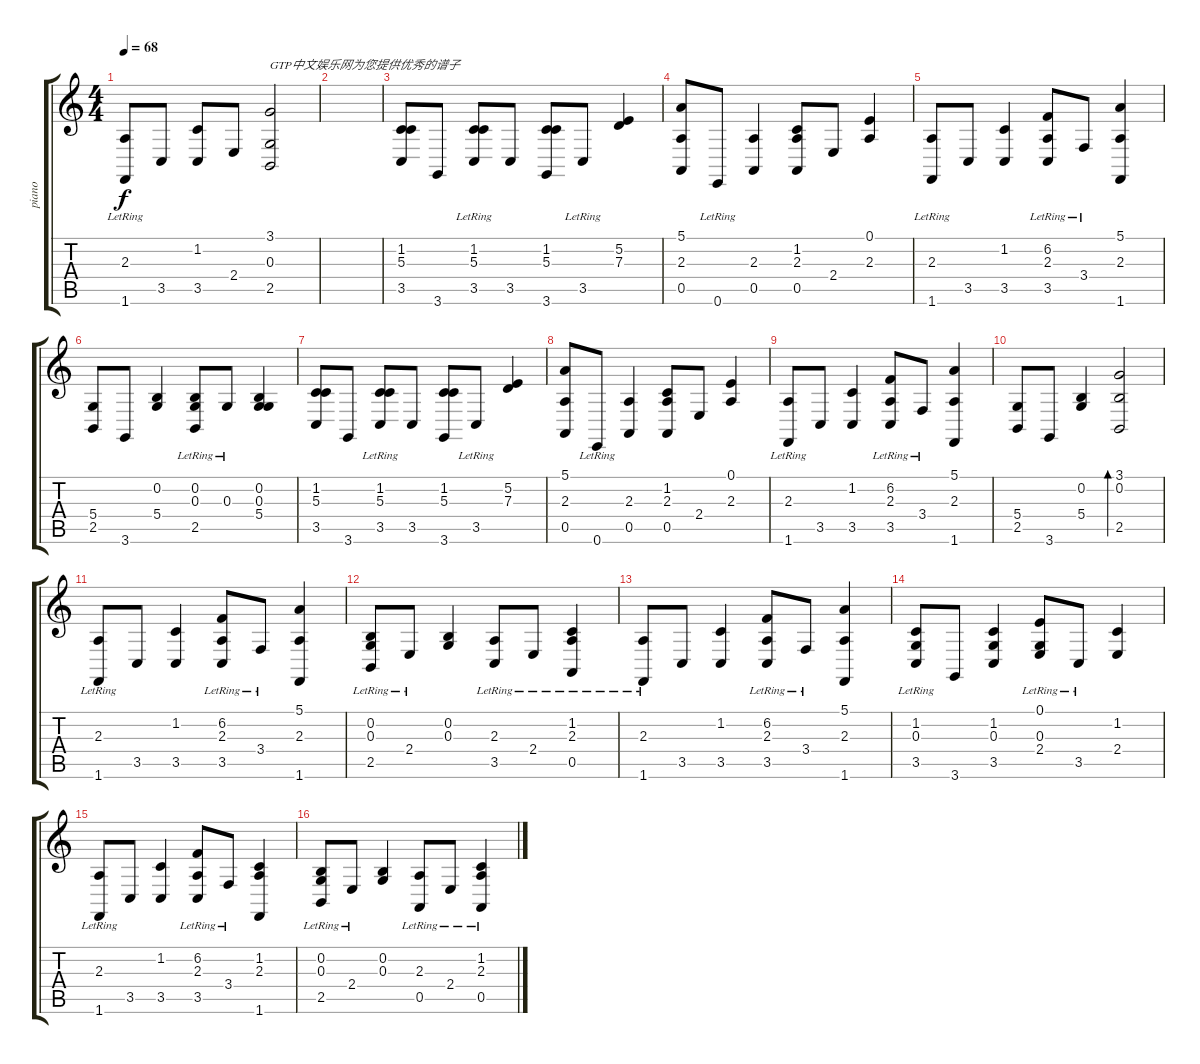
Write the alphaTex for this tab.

\track ("piano" "piano") {instrument acousticgrandpiano}
\staff {score tabs}
\tuning (E4 B3 G3 D3 A2 E2) {hide}
\ts (4 4)
\tempo 68
\clef g2
\ks c
(2.3{lr} 1.6{lr}).8{dy f} 3.5.8 (1.2 3.5).8 2.4.8 (3.1 0.3 2.5).2{txt "GTP中文娱乐网为您提供优秀的谱子"} |
|
(1.2 5.3 3.5).8 3.6.8 (1.2 5.3 3.5{lr}).8 3.5.8 (1.2 5.3 3.6).8 3.5{lr}.8 (5.2 7.3).4 |
(5.1 2.3 0.5).8 0.6{lr}.8 (2.3 0.5).4 (1.2 2.3 0.5).8 2.4.8 (0.1 2.3).4 |
(2.3{lr} 1.6{lr}).8 3.5.8 (1.2 3.5).4 (6.2{lr} 2.3{lr} 3.5{lr}).8 3.4{lr}.8 (5.1 2.3 1.6).4 |
(5.4 2.5).8 3.6.8 (0.2 5.4).4 (0.2 0.3 2.5{lr}).8 0.3{lr}.8 (0.2 0.3 5.4).4 |
(1.2 5.3 3.5).8 3.6.8 (1.2 5.3 3.5{lr}).8 3.5.8 (1.2 5.3 3.6).8 3.5{lr}.8 (5.2 7.3).4 |
(5.1 2.3 0.5).8 0.6{lr}.8 (2.3 0.5).4 (1.2 2.3 0.5).8 2.4.8 (0.1 2.3).4 |
(2.3{lr} 1.6{lr}).8 3.5.8 (1.2 3.5).4 (6.2{lr} 2.3{lr} 3.5{lr}).8 3.4{lr}.8 (5.1 2.3 1.6).4 |
(5.4 2.5).8 3.6.8 (0.2 5.4).4 (3.1 0.2 2.5).2{bd 240} |
(2.3{lr} 1.6{lr}).8 3.5.8 (1.2 3.5).4 (6.2{lr} 2.3{lr} 3.5{lr}).8 3.4{lr}.8 (5.1 2.3 1.6).4 |
(0.2 0.3 2.5{lr}).8 2.4{lr}.8 (0.2 0.3).4 (2.3{lr} 3.5{lr}).8 2.4{lr}.8 (1.2{lr} 2.3{lr} 0.5).4 |
(2.3{lr} 1.6{lr}).8 3.5.8 (1.2 3.5).4 (6.2{lr} 2.3{lr} 3.5{lr}).8 3.4{lr}.8 (5.1 2.3 1.6).4 |
(1.2{lr} 0.3{lr} 3.5{lr}).8 3.6.8 (1.2 0.3 3.5).4 (0.1 0.3 2.4{lr}).8 3.5{lr}.8 (1.2 2.4).4 |
(2.3{lr} 1.6{lr}).8 3.5.8 (1.2 3.5).4 (6.2{lr} 2.3{lr} 3.5{lr}).8 3.4{lr}.8 (1.2 2.3 1.6).4 |
(0.2 0.3 2.5{lr}).8 2.4{lr}.8 (0.2 0.3).4 (2.3{lr} 0.5).8 2.4{lr}.8 (1.2{lr} 2.3{lr} 0.5).4
